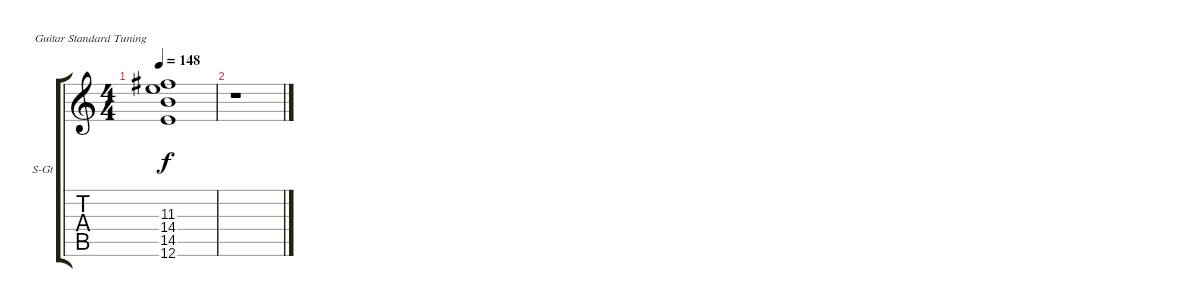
\bracketExtendMode groupsimilarinstruments
\firstSystemTrackNameOrientation horizontal
\otherSystemsTrackNameOrientation horizontal
\track ("Keyboard" "S-Gt") {instrument electricgrandpiano}
\staff {score tabs}
\tuning (E4 B3 G3 D3 A2 E2)
\displaytranspose 12
\ts (4 4)
\tempo 148
\clef g2
\ks c
(11.3{t} 14.4{t} 14.5{t} 12.6{t}).1{dy f} |
r.1
